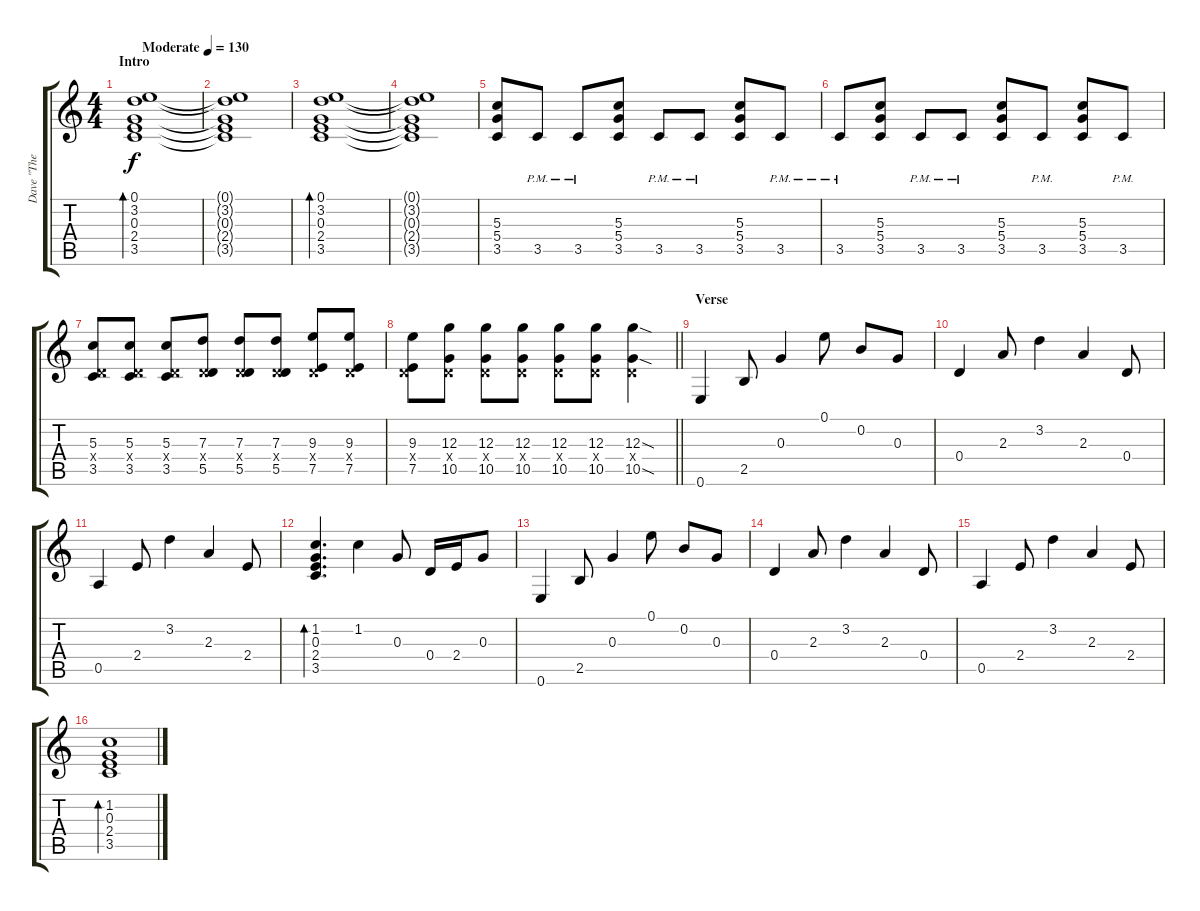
\track ("Dave \"The Snake\" Sabo" "Dave \"The ") {instrument overdrivenguitar}
\staff {score tabs}
\tuning (E4 B3 G3 D3 A2 E2) {hide}
\ts (4 4)
\section ("" "Intro")
\tempo (130 "Moderate")
\clef g2
\ks c
(0.1 3.2 0.3 2.4 3.5).1{bd 240 dy f instrument overdrivenguitar} |
(0.1{t} 3.2{t} 0.3{t} 2.4{t} 3.5{t}).1 |
(0.1 3.2 0.3 2.4 3.5).1{bd 240} |
(0.1{t} 3.2{t} 0.3{t} 2.4{t} 3.5{t}).1 |
(5.3 5.4 3.5).8 3.5{pm}.8 3.5{pm}.8 (5.3 5.4 3.5).8 3.5{pm}.8 3.5{pm}.8 (5.3 5.4 3.5).8 3.5{pm}.8 |
3.5{pm}.8 (5.3 5.4 3.5).8 3.5{pm}.8 3.5{pm}.8 (5.3 5.4 3.5).8 3.5{pm}.8 (5.3 5.4 3.5).8 3.5{pm}.8 |
(5.3 0.4{x} 3.5).8 (5.3 0.4{x} 3.5).8 (5.3 0.4{x} 3.5).8 (7.3 0.4{x} 5.5).8 (7.3 0.4{x} 5.5).8 (7.3 0.4{x} 5.5).8 (9.3 0.4{x} 7.5).8 (9.3 0.4{x} 7.5).8 |
\barLineRight lightlight
(9.3 0.4{x} 7.5).8 (12.3 0.4{x} 10.5).8 (12.3 0.4{x} 10.5).8 (12.3 0.4{x} 10.5).8 (12.3 0.4{x} 10.5).8 (12.3 0.4{x} 10.5).8 (12.3{sod} 0.4{x} 10.5{sod}).4 |
\section ("" "Verse")
0.6.4 2.5.8 0.3.4 0.1.8 0.2.8 0.3.8 |
0.4.4 2.3.8 3.2.4 2.3.4 0.4.8 |
0.5.4 2.4.8 3.2.4 2.3.4 2.4.8 |
(1.2 0.3 2.4 3.5).4{d bd 240} 1.2.4 0.3.8 0.4.16 2.4.16 0.3.8 |
0.6.4 2.5.8 0.3.4 0.1.8 0.2.8 0.3.8 |
0.4.4 2.3.8 3.2.4 2.3.4 0.4.8 |
0.5.4 2.4.8 3.2.4 2.3.4 2.4.8 |
(1.2 0.3 2.4 3.5).1{bd 240}
